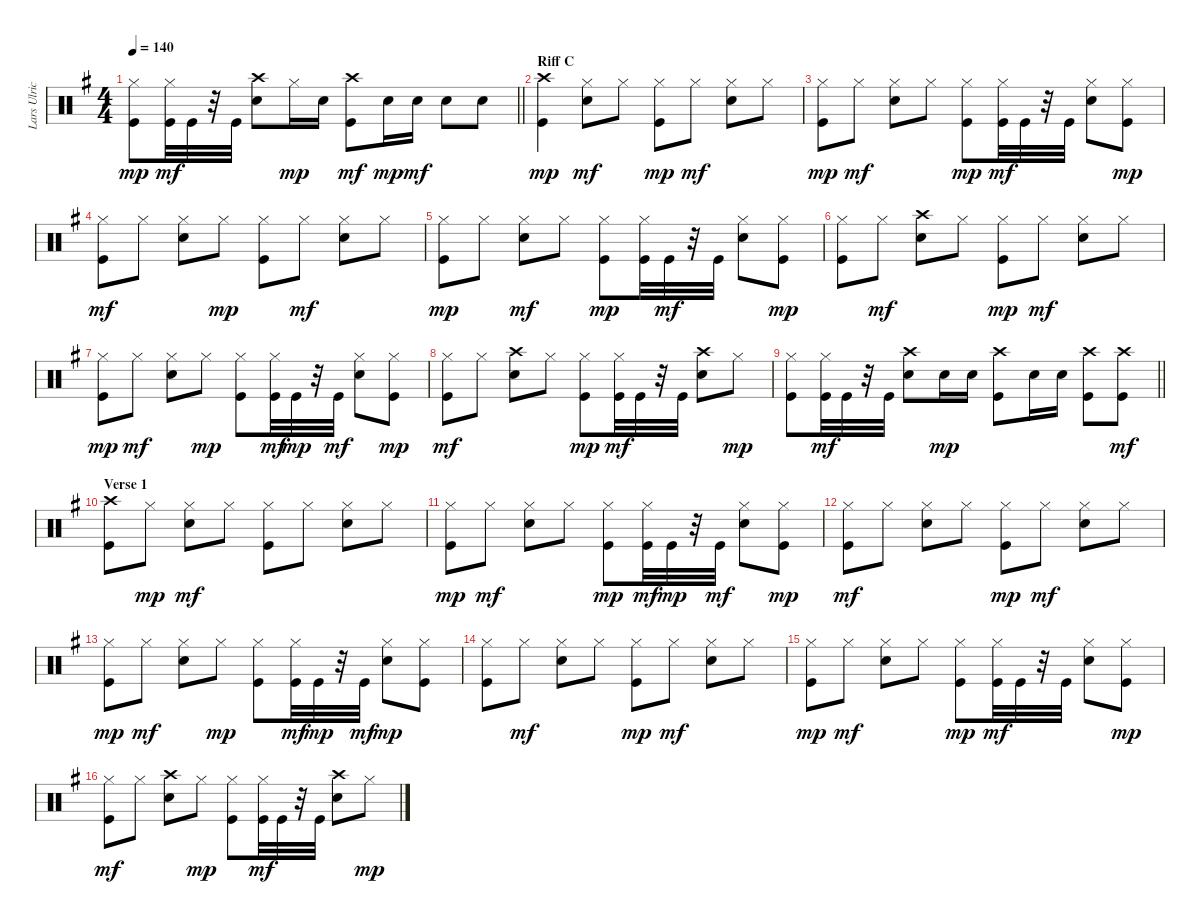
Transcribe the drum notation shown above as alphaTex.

\track ("Lars Ulrich" "Lars Ulric") {instrument percussion}
\staff {score}
\articulation defaults
\ts (4 4)
\tempo 140
\clef neutral
\barLineRight lightlight
\ks eminor
("Hi-Hat (closed)" "Kick (hit)").8{dy mp} ("Hi-Hat (closed)" "Kick (hit)").32{dy mf} "Kick (hit)".32 r.32 "Kick (hit)".32 ("Snare (hit) 2" "Crash high (hit)").8 "Hi-Hat (closed)".16{dy mp} "Snare (hit) 2".16 ("Crash high (hit)" "Kick (hit)").8{dy mf} "Snare (hit) 2".16{dy mp} "Snare (hit) 2".16{dy mf} "Snare (hit) 2".8 "Snare (hit) 2".8 |
\section ("" "Riff C")
("Crash high (hit)" "Kick (hit)").4{dy mp} ("Snare (hit) 2" "Hi-Hat (closed)").8{dy mf} "Hi-Hat (closed)".8 ("Hi-Hat (closed)" "Kick (hit)").8{dy mp} "Hi-Hat (closed)".8{dy mf} ("Snare (hit) 2" "Hi-Hat (closed)").8 "Hi-Hat (closed)".8 |
("Hi-Hat (closed)" "Kick (hit)").8{dy mp} "Hi-Hat (closed)".8{dy mf} ("Snare (hit) 2" "Hi-Hat (closed)").8 "Hi-Hat (closed)".8 ("Hi-Hat (closed)" "Kick (hit)").8{dy mp} ("Hi-Hat (closed)" "Kick (hit)").32{dy mf} "Kick (hit)".32 r.32 "Kick (hit)".32 ("Snare (hit) 2" "Hi-Hat (closed)").8 ("Hi-Hat (closed)" "Kick (hit)").8{dy mp} |
("Hi-Hat (closed)" "Kick (hit)").8{dy mf} "Hi-Hat (closed)".8 ("Snare (hit) 2" "Hi-Hat (closed)").8 "Hi-Hat (closed)".8{dy mp} ("Hi-Hat (closed)" "Kick (hit)").8 "Hi-Hat (closed)".8{dy mf} ("Snare (hit) 2" "Hi-Hat (closed)").8 "Hi-Hat (closed)".8 |
("Hi-Hat (closed)" "Kick (hit)").8{dy mp} "Hi-Hat (closed)".8 ("Snare (hit) 2" "Hi-Hat (closed)").8{dy mf} "Hi-Hat (closed)".8 ("Hi-Hat (closed)" "Kick (hit)").8{dy mp} ("Hi-Hat (closed)" "Kick (hit)").32 "Kick (hit)".32{dy mf} r.32 "Kick (hit)".32 ("Snare (hit) 2" "Hi-Hat (closed)").8 ("Hi-Hat (closed)" "Kick (hit)").8{dy mp} |
("Hi-Hat (closed)" "Kick (hit)").8 "Hi-Hat (closed)".8{dy mf} ("Snare (hit) 2" "Crash high (hit)").8 "Hi-Hat (closed)".8 ("Hi-Hat (closed)" "Kick (hit)").8{dy mp} "Hi-Hat (closed)".8{dy mf} ("Snare (hit) 2" "Hi-Hat (closed)").8 "Hi-Hat (closed)".8 |
("Hi-Hat (closed)" "Kick (hit)").8{dy mp} "Hi-Hat (closed)".8{dy mf} ("Snare (hit) 2" "Hi-Hat (closed)").8 "Hi-Hat (closed)".8{dy mp} ("Hi-Hat (closed)" "Kick (hit)").8 ("Hi-Hat (closed)" "Kick (hit)").32{dy mf} "Kick (hit)".32{dy mp} r.32 "Kick (hit)".32{dy mf} ("Snare (hit) 2" "Hi-Hat (closed)").8 ("Hi-Hat (closed)" "Kick (hit)").8{dy mp} |
("Hi-Hat (closed)" "Kick (hit)").8{dy mf} "Hi-Hat (closed)".8 ("Snare (hit) 2" "Crash high (hit)").8 "Hi-Hat (closed)".8 ("Hi-Hat (closed)" "Kick (hit)").8{dy mp} ("Hi-Hat (closed)" "Kick (hit)").32{dy mf} "Kick (hit)".32 r.32 "Kick (hit)".32 ("Snare (hit) 2" "Crash high (hit)").8 "Hi-Hat (closed)".8{dy mp} |
\barLineRight lightlight
("Hi-Hat (closed)" "Kick (hit)").8 ("Hi-Hat (closed)" "Kick (hit)").32{dy mf} "Kick (hit)".32 r.32 "Kick (hit)".32 ("Snare (hit) 2" "Crash high (hit)").8 "Snare (hit) 2".16{dy mp} "Snare (hit) 2".16 ("Crash high (hit)" "Kick (hit)").8 "Snare (hit) 2".16 "Snare (hit) 2".16 ("Crash high (hit)" "Kick (hit)").8 ("Crash high (hit)" "Kick (hit)").8{dy mf} |
\section ("" "Verse 1")
("Crash high (hit)" "Kick (hit)").8 "Hi-Hat (closed)".8{dy mp} ("Snare (hit) 2" "Hi-Hat (closed)").8{dy mf} "Hi-Hat (closed)".8 ("Hi-Hat (closed)" "Kick (hit)").8 "Hi-Hat (closed)".8 ("Snare (hit) 2" "Hi-Hat (closed)").8 "Hi-Hat (closed)".8 |
("Hi-Hat (closed)" "Kick (hit)").8{dy mp} "Hi-Hat (closed)".8{dy mf} ("Snare (hit) 2" "Hi-Hat (closed)").8 "Hi-Hat (closed)".8 ("Hi-Hat (closed)" "Kick (hit)").8{dy mp} ("Hi-Hat (closed)" "Kick (hit)").32{dy mf} "Kick (hit)".32{dy mp} r.32 "Kick (hit)".32{dy mf} ("Snare (hit) 2" "Hi-Hat (closed)").8 ("Hi-Hat (closed)" "Kick (hit)").8{dy mp} |
("Hi-Hat (closed)" "Kick (hit)").8{dy mf} "Hi-Hat (closed)".8 ("Snare (hit) 2" "Hi-Hat (closed)").8 "Hi-Hat (closed)".8 ("Hi-Hat (closed)" "Kick (hit)").8{dy mp} "Hi-Hat (closed)".8{dy mf} ("Snare (hit) 2" "Hi-Hat (closed)").8 "Hi-Hat (closed)".8 |
("Hi-Hat (closed)" "Kick (hit)").8{dy mp} "Hi-Hat (closed)".8{dy mf} ("Snare (hit) 2" "Hi-Hat (closed)").8 "Hi-Hat (closed)".8{dy mp} ("Hi-Hat (closed)" "Kick (hit)").8 ("Hi-Hat (closed)" "Kick (hit)").32{dy mf} "Kick (hit)".32{dy mp} r.32 "Kick (hit)".32{dy mf} ("Snare (hit) 2" "Hi-Hat (closed)").8{dy mp} ("Hi-Hat (closed)" "Kick (hit)").8 |
("Hi-Hat (closed)" "Kick (hit)").8 "Hi-Hat (closed)".8{dy mf} ("Snare (hit) 2" "Hi-Hat (closed)").8 "Hi-Hat (closed)".8 ("Hi-Hat (closed)" "Kick (hit)").8{dy mp} "Hi-Hat (closed)".8{dy mf} ("Snare (hit) 2" "Hi-Hat (closed)").8 "Hi-Hat (closed)".8 |
("Hi-Hat (closed)" "Kick (hit)").8{dy mp} "Hi-Hat (closed)".8{dy mf} ("Snare (hit) 2" "Hi-Hat (closed)").8 "Hi-Hat (closed)".8 ("Hi-Hat (closed)" "Kick (hit)").8{dy mp} ("Hi-Hat (closed)" "Kick (hit)").32{dy mf} "Kick (hit)".32 r.32 "Kick (hit)".32 ("Snare (hit) 2" "Hi-Hat (closed)").8 ("Hi-Hat (closed)" "Kick (hit)").8{dy mp} |
("Hi-Hat (closed)" "Kick (hit)").8{dy mf} "Hi-Hat (closed)".8 ("Snare (hit) 2" "Crash high (hit)").8 "Hi-Hat (closed)".8{dy mp} ("Hi-Hat (closed)" "Kick (hit)").8 ("Hi-Hat (closed)" "Kick (hit)").32{dy mf} "Kick (hit)".32 r.32 "Kick (hit)".32 ("Snare (hit) 2" "Crash high (hit)").8 "Hi-Hat (closed)".8{dy mp}
